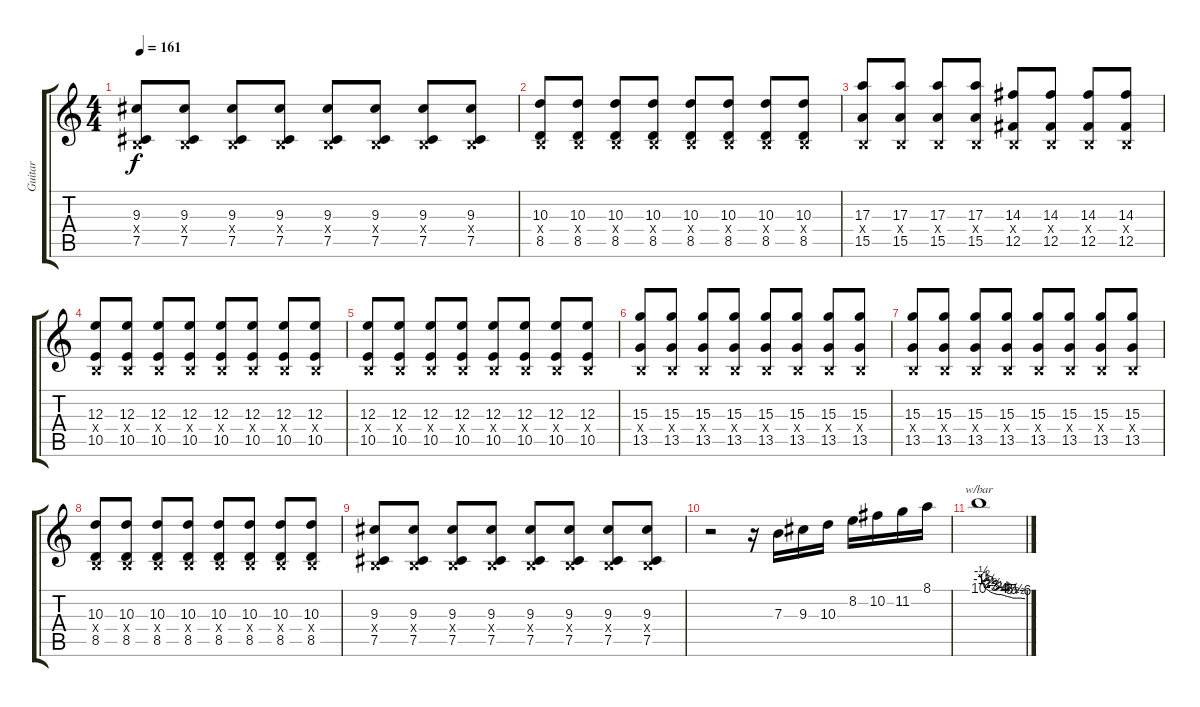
\track ("Guitar" "Guitar") {instrument distortionguitar}
\staff {score tabs}
\tuning (Db4 Ab3 E3 B2 Gb2 B1) {hide}
\ts (4 4)
\tempo 161
\clef g2
\ks c
(9.3 0.4{x} 7.5).8{dy f} (9.3 0.4{x} 7.5).8 (9.3 0.4{x} 7.5).8 (9.3 0.4{x} 7.5).8 (9.3 0.4{x} 7.5).8 (9.3 0.4{x} 7.5).8 (9.3 0.4{x} 7.5).8 (9.3 0.4{x} 7.5).8 |
(10.3 0.4{x} 8.5).8 (10.3 0.4{x} 8.5).8 (10.3 0.4{x} 8.5).8 (10.3 0.4{x} 8.5).8 (10.3 0.4{x} 8.5).8 (10.3 0.4{x} 8.5).8 (10.3 0.4{x} 8.5).8 (10.3 0.4{x} 8.5).8 |
(17.3 0.4{x} 15.5).8 (17.3 0.4{x} 15.5).8 (17.3 0.4{x} 15.5).8 (17.3 0.4{x} 15.5).8 (14.3 0.4{x} 12.5).8 (14.3 0.4{x} 12.5).8 (14.3 0.4{x} 12.5).8 (14.3 0.4{x} 12.5).8 |
(12.3 0.4{x} 10.5).8 (12.3 0.4{x} 10.5).8 (12.3 0.4{x} 10.5).8 (12.3 0.4{x} 10.5).8 (12.3 0.4{x} 10.5).8 (12.3 0.4{x} 10.5).8 (12.3 0.4{x} 10.5).8 (12.3 0.4{x} 10.5).8 |
(12.3 0.4{x} 10.5).8 (12.3 0.4{x} 10.5).8 (12.3 0.4{x} 10.5).8 (12.3 0.4{x} 10.5).8 (12.3 0.4{x} 10.5).8 (12.3 0.4{x} 10.5).8 (12.3 0.4{x} 10.5).8 (12.3 0.4{x} 10.5).8 |
(15.3 0.4{x} 13.5).8 (15.3 0.4{x} 13.5).8 (15.3 0.4{x} 13.5).8 (15.3 0.4{x} 13.5).8 (15.3 0.4{x} 13.5).8 (15.3 0.4{x} 13.5).8 (15.3 0.4{x} 13.5).8 (15.3 0.4{x} 13.5).8 |
(15.3 0.4{x} 13.5).8 (15.3 0.4{x} 13.5).8 (15.3 0.4{x} 13.5).8 (15.3 0.4{x} 13.5).8 (15.3 0.4{x} 13.5).8 (15.3 0.4{x} 13.5).8 (15.3 0.4{x} 13.5).8 (15.3 0.4{x} 13.5).8 |
(10.3 0.4{x} 8.5).8 (10.3 0.4{x} 8.5).8 (10.3 0.4{x} 8.5).8 (10.3 0.4{x} 8.5).8 (10.3 0.4{x} 8.5).8 (10.3 0.4{x} 8.5).8 (10.3 0.4{x} 8.5).8 (10.3 0.4{x} 8.5).8 |
(9.3 0.4{x} 7.5).8 (9.3 0.4{x} 7.5).8 (9.3 0.4{x} 7.5).8 (9.3 0.4{x} 7.5).8 (9.3 0.4{x} 7.5).8 (9.3 0.4{x} 7.5).8 (9.3 0.4{x} 7.5).8 (9.3 0.4{x} 7.5).8 |
r.2{instrument stringensemble1} r.16 7.3.16 9.3.16 10.3.16 8.2.16 10.2.16 11.2.16 8.1.16 |
10.1.1{tbe (custom default 0 0 4 -2 6 -4 8 -6 12 -8 15 -10 19 -12 25 -14 29 -14 33 -16 37 -18 42 -20 44 -22 49 -22 54 -22 60 -24)}
